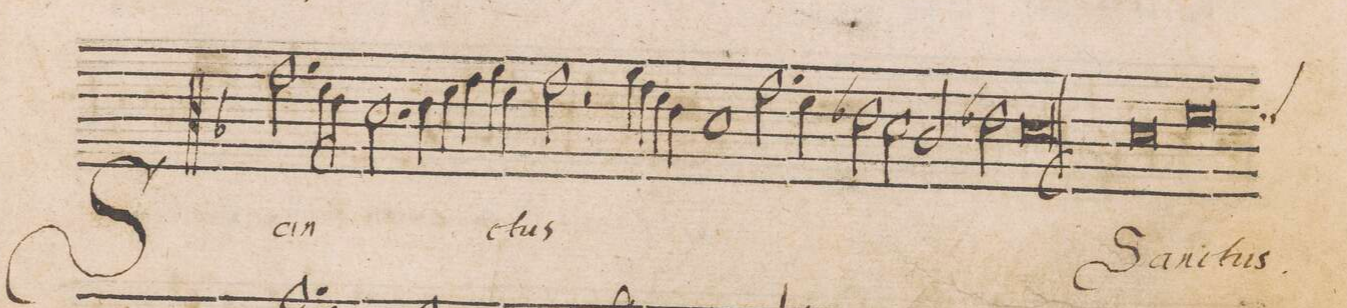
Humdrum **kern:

**kern	**text
*I"CANTVS	*
*clefC3	*
*k[b-]	*
*met(C|)	*
*M2/1	*
*stria6	*
2.g\	San-
8f\L	.
8e\J	.
2.d\	.
4e\	.
=2-	=2-
4f\	.
4g\	.
4a\	.
4f\	.
2g\	-ctus
2r	.
=3-	=3-
4a\	.
4g\	.
4f\	.
4e\	.
1d	.
=4-	=4-
2.g\	.
4f\	.
2e-X\	.
2d\	.
=5-	=5-
2c/	.
2e-X\	.
[1dl\	.
=6-	=6-
0d]	.
=7||-	=7||-
0d	San-
=8-	=8-
0f	-ctus
*custos:f	*
=9-	=9-
*-	*-
